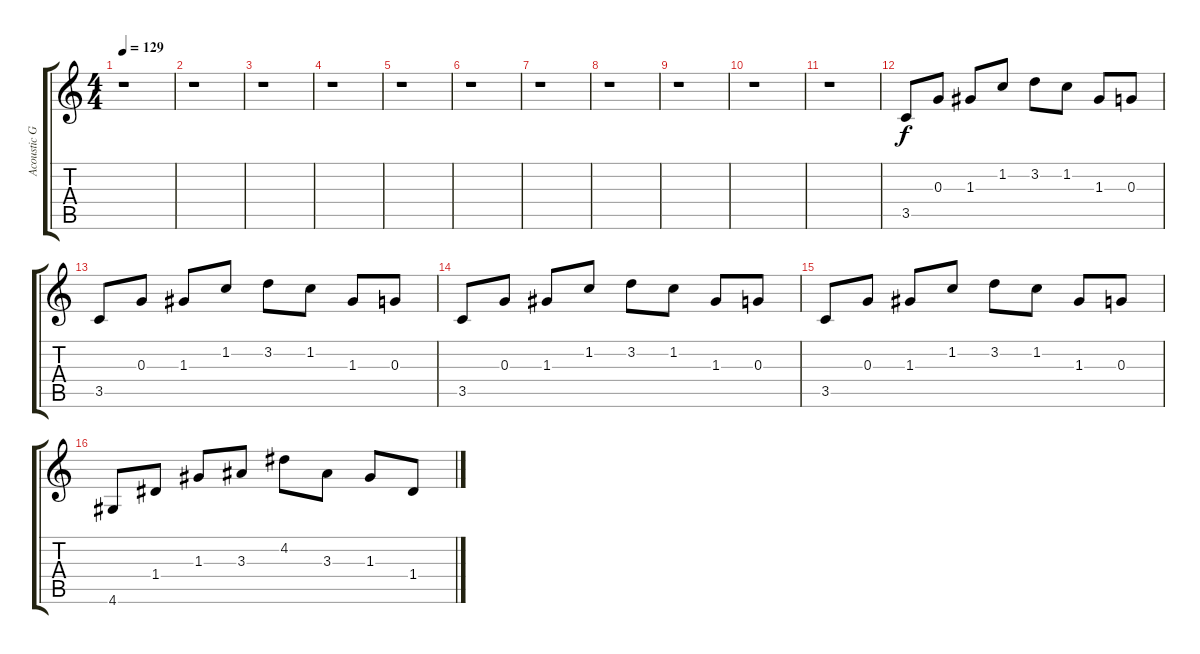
\track ("Acoustic Guitar" "Acoustic G") {instrument acousticguitarnylon}
\staff {score tabs}
\tuning (E4 B3 G3 D3 A2 E2) {hide}
\ts (4 4)
\tempo 129
\clef g2
\ks c
r.1{dy f} |
r.1 |
r.1 |
r.1 |
r.1 |
r.1 |
r.1 |
r.1 |
r.1 |
r.1 |
r.1 |
3.5.8 0.3.8 1.3.8 1.2.8 3.2.8 1.2.8 1.3.8 0.3.8 |
3.5.8 0.3.8 1.3.8 1.2.8 3.2.8 1.2.8 1.3.8 0.3.8 |
3.5.8 0.3.8 1.3.8 1.2.8 3.2.8 1.2.8 1.3.8 0.3.8 |
3.5.8 0.3.8 1.3.8 1.2.8 3.2.8 1.2.8 1.3.8 0.3.8 |
4.6.8 1.4.8 1.3.8 3.3.8 4.2.8 3.3.8 1.3.8 1.4.8
